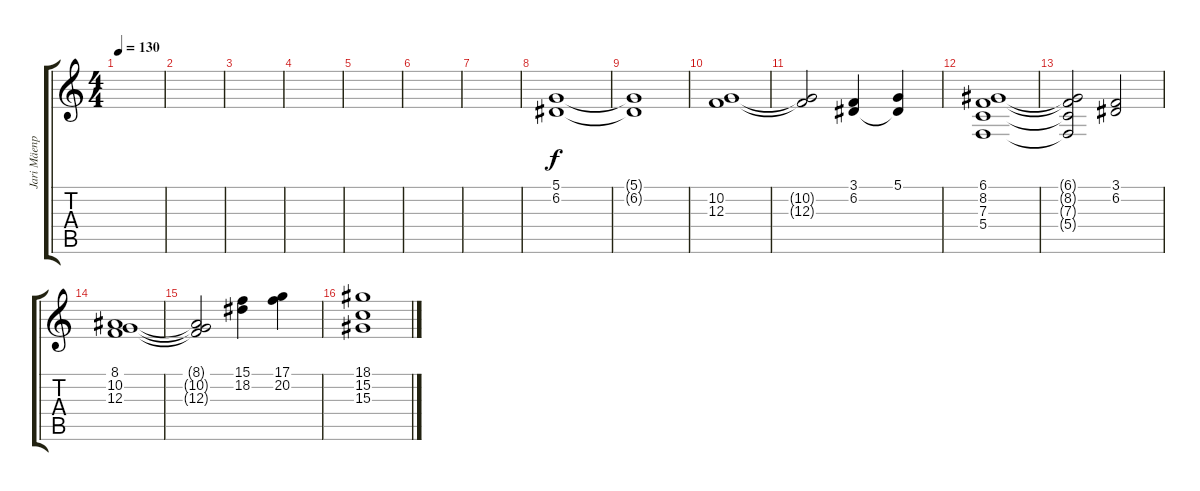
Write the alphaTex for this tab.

\track ("Jari Mäenpää" "Jari Mäenp") {instrument stringensemble1}
\staff {score tabs}
\tuning (D4 A3 F3 C3 G2 C2) {hide}
\ts (4 4)
\tempo 130
\clef g2
\ks c
|
|
|
|
|
|
|
(5.1 6.2).1{volume 10} |
(5.1{t} 6.2{t}).1 |
(10.2 12.3).1{volume 11} |
(10.2{t} 12.3{t}).2 (3.1 6.2).4 (5.1 6.2{t}).4 |
(6.1 8.2 7.3 5.4).1 |
(6.1{t} 8.2{t} 7.3{t} 5.4{t}).2 (3.1 6.2).2 |
(8.1 10.2 12.3).1 |
(8.1{t} 10.2{t} 12.3{t}).2 (15.1 18.2).4 (17.1 20.2).4 |
(18.1 15.2 15.3).1
